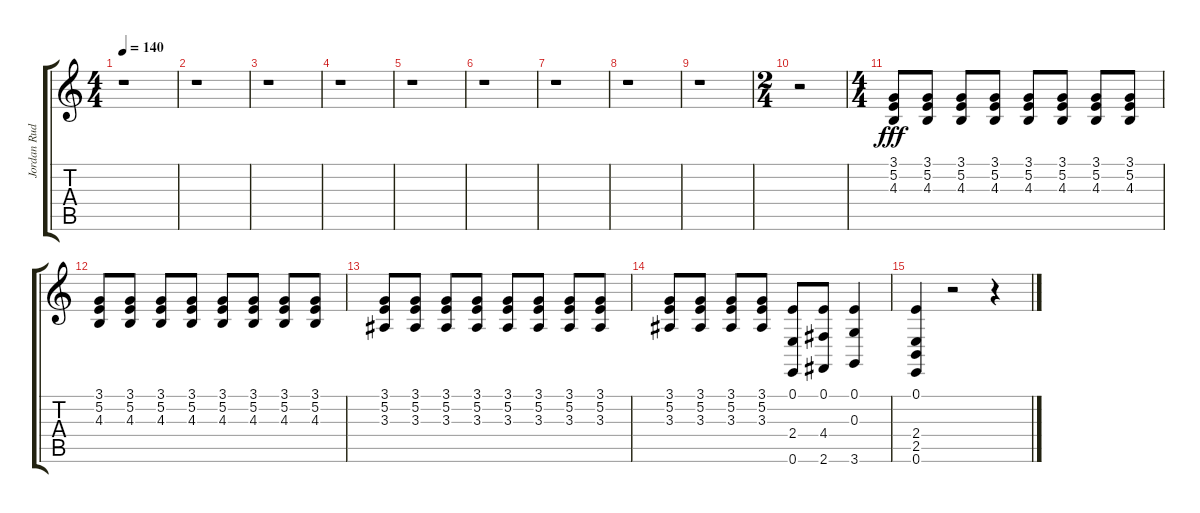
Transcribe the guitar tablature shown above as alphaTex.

\track ("Jordan Rudess Piano" "Jordan Rud") {instrument acousticgrandpiano}
\staff {score tabs}
\tuning (E4 B3 G3 D3 A2 E2) {hide}
\ts (4 4)
\tempo 140
\clef g2
\ks c
r.1{dy fff} |
r.1 |
r.1 |
r.1 |
r.1 |
r.1 |
r.1 |
r.1 |
r.1 |
\ts (2 4)
r.2 |
\ts (4 4)
(3.1 5.2 4.3).8 (3.1 5.2 4.3).8 (3.1 5.2 4.3).8 (3.1 5.2 4.3).8 (3.1 5.2 4.3).8 (3.1 5.2 4.3).8 (3.1 5.2 4.3).8 (3.1 5.2 4.3).8 |
(3.1 5.2 4.3).8 (3.1 5.2 4.3).8 (3.1 5.2 4.3).8 (3.1 5.2 4.3).8 (3.1 5.2 4.3).8 (3.1 5.2 4.3).8 (3.1 5.2 4.3).8 (3.1 5.2 4.3).8 |
(3.1 5.2 3.3).8 (3.1 5.2 3.3).8 (3.1 5.2 3.3).8 (3.1 5.2 3.3).8 (3.1 5.2 3.3).8 (3.1 5.2 3.3).8 (3.1 5.2 3.3).8 (3.1 5.2 3.3).8 |
(3.1 5.2 3.3).8 (3.1 5.2 3.3).8 (3.1 5.2 3.3).8 (3.1 5.2 3.3).8 (0.1 2.4 0.6).8 (0.1 4.4 2.6).8 (0.1 0.3 3.6).4 |
(0.1 2.4 2.5 0.6).4 r.2 r.4
